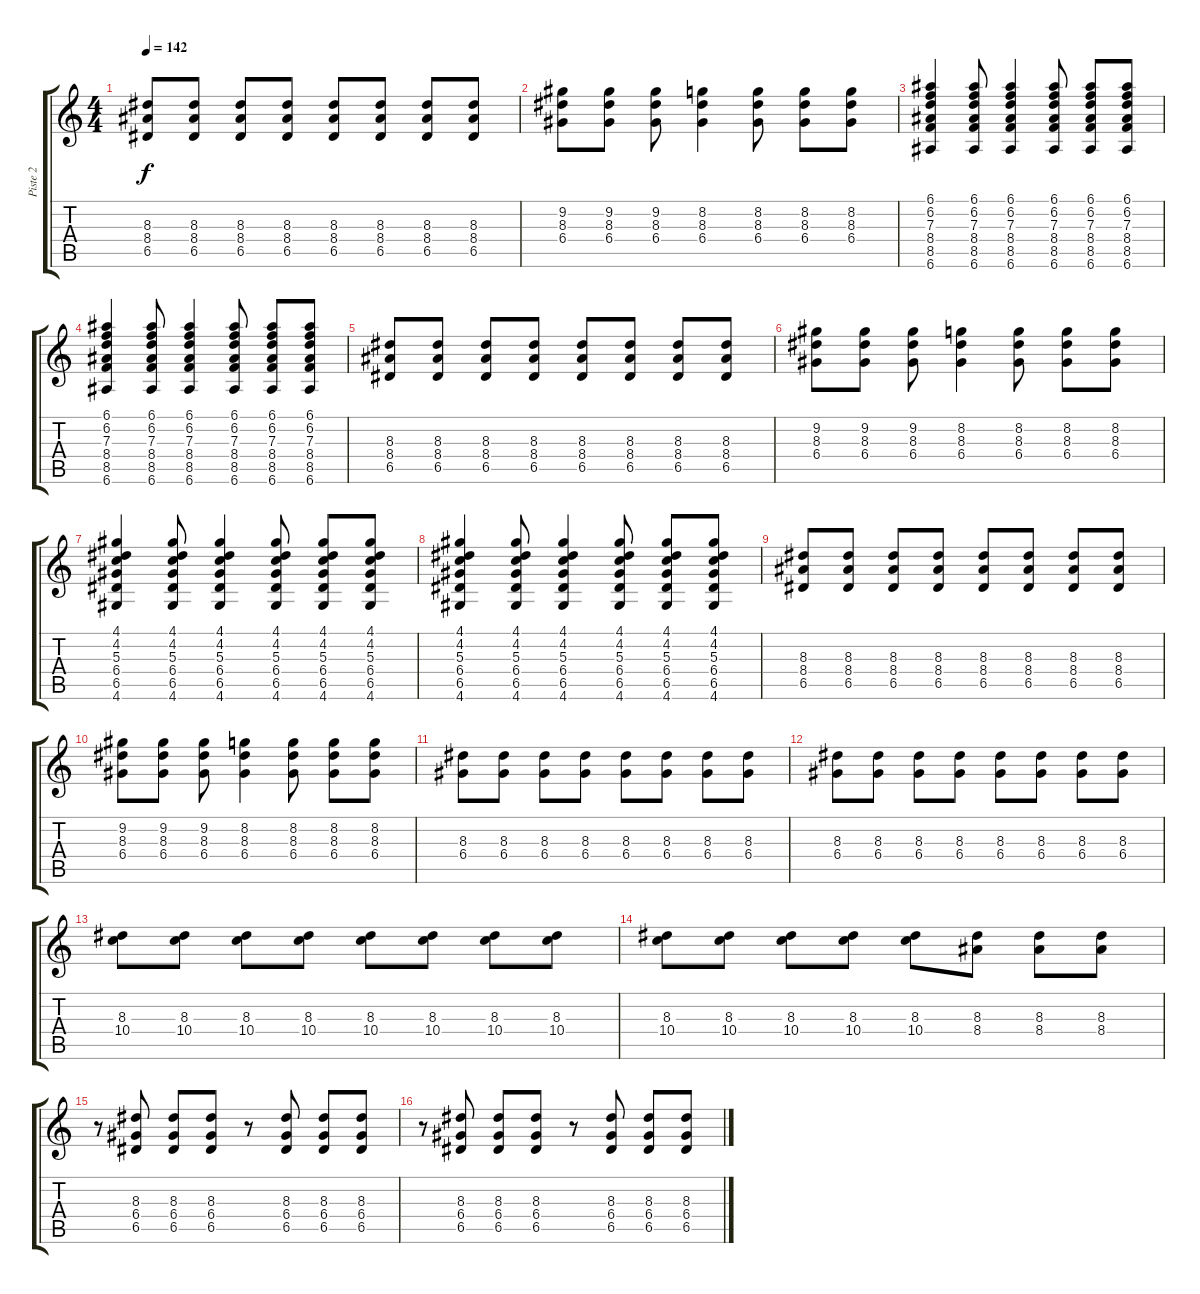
\track ("Piste 2" "Piste 2") {instrument distortionguitar}
\staff {score tabs}
\tuning (E4 B3 G3 D3 A2 E2) {hide}
\ts (4 4)
\tempo 142
\clef g2
\ks c
(8.3 8.4 6.5).8{dy f} (8.3 8.4 6.5).8 (8.3 8.4 6.5).8 (8.3 8.4 6.5).8 (8.3 8.4 6.5).8 (8.3 8.4 6.5).8 (8.3 8.4 6.5).8 (8.3 8.4 6.5).8 |
(9.2 8.3 6.4).8 (9.2 8.3 6.4).8 (9.2 8.3 6.4).8 (8.2 8.3 6.4).4 (8.2 8.3 6.4).8 (8.2 8.3 6.4).8 (8.2 8.3 6.4).8 |
(6.1 6.2 7.3 8.4 8.5 6.6).4 (6.1 6.2 7.3 8.4 8.5 6.6).8 (6.1 6.2 7.3 8.4 8.5 6.6).4 (6.1 6.2 7.3 8.4 8.5 6.6).8 (6.1 6.2 7.3 8.4 8.5 6.6).8 (6.1 6.2 7.3 8.4 8.5 6.6).8 |
(6.1 6.2 7.3 8.4 8.5 6.6).4 (6.1 6.2 7.3 8.4 8.5 6.6).8 (6.1 6.2 7.3 8.4 8.5 6.6).4 (6.1 6.2 7.3 8.4 8.5 6.6).8 (6.1 6.2 7.3 8.4 8.5 6.6).8 (6.1 6.2 7.3 8.4 8.5 6.6).8 |
(8.3 8.4 6.5).8 (8.3 8.4 6.5).8 (8.3 8.4 6.5).8 (8.3 8.4 6.5).8 (8.3 8.4 6.5).8 (8.3 8.4 6.5).8 (8.3 8.4 6.5).8 (8.3 8.4 6.5).8 |
(9.2 8.3 6.4).8 (9.2 8.3 6.4).8 (9.2 8.3 6.4).8 (8.2 8.3 6.4).4 (8.2 8.3 6.4).8 (8.2 8.3 6.4).8 (8.2 8.3 6.4).8 |
(4.1 4.2 5.3 6.4 6.5 4.6).4 (4.1 4.2 5.3 6.4 6.5 4.6).8 (4.1 4.2 5.3 6.4 6.5 4.6).4 (4.1 4.2 5.3 6.4 6.5 4.6).8 (4.1 4.2 5.3 6.4 6.5 4.6).8 (4.1 4.2 5.3 6.4 6.5 4.6).8 |
(4.1 4.2 5.3 6.4 6.5 4.6).4 (4.1 4.2 5.3 6.4 6.5 4.6).8 (4.1 4.2 5.3 6.4 6.5 4.6).4 (4.1 4.2 5.3 6.4 6.5 4.6).8 (4.1 4.2 5.3 6.4 6.5 4.6).8 (4.1 4.2 5.3 6.4 6.5 4.6).8 |
(8.3 8.4 6.5).8 (8.3 8.4 6.5).8 (8.3 8.4 6.5).8 (8.3 8.4 6.5).8 (8.3 8.4 6.5).8 (8.3 8.4 6.5).8 (8.3 8.4 6.5).8 (8.3 8.4 6.5).8 |
(9.2 8.3 6.4).8 (9.2 8.3 6.4).8 (9.2 8.3 6.4).8 (8.2 8.3 6.4).4 (8.2 8.3 6.4).8 (8.2 8.3 6.4).8 (8.2 8.3 6.4).8 |
(8.3 6.4).8 (8.3 6.4).8 (8.3 6.4).8 (8.3 6.4).8 (8.3 6.4).8 (8.3 6.4).8 (8.3 6.4).8 (8.3 6.4).8 |
(8.3 6.4).8 (8.3 6.4).8 (8.3 6.4).8 (8.3 6.4).8 (8.3 6.4).8 (8.3 6.4).8 (8.3 6.4).8 (8.3 6.4).8 |
(8.3 10.4).8 (8.3 10.4).8 (8.3 10.4).8 (8.3 10.4).8 (8.3 10.4).8 (8.3 10.4).8 (8.3 10.4).8 (8.3 10.4).8 |
(8.3 10.4).8 (8.3 10.4).8 (8.3 10.4).8 (8.3 10.4).8 (8.3 10.4).8 (8.3 8.4).8 (8.3 8.4).8 (8.3 8.4).8 |
r.8 (8.3 6.4 6.5).8 (8.3 6.4 6.5).8 (8.3 6.4 6.5).8 r.8 (8.3 6.4 6.5).8 (8.3 6.4 6.5).8 (8.3 6.4 6.5).8 |
r.8 (8.3 6.4 6.5).8 (8.3 6.4 6.5).8 (8.3 6.4 6.5).8 r.8 (8.3 6.4 6.5).8 (8.3 6.4 6.5).8 (8.3 6.4 6.5).8
